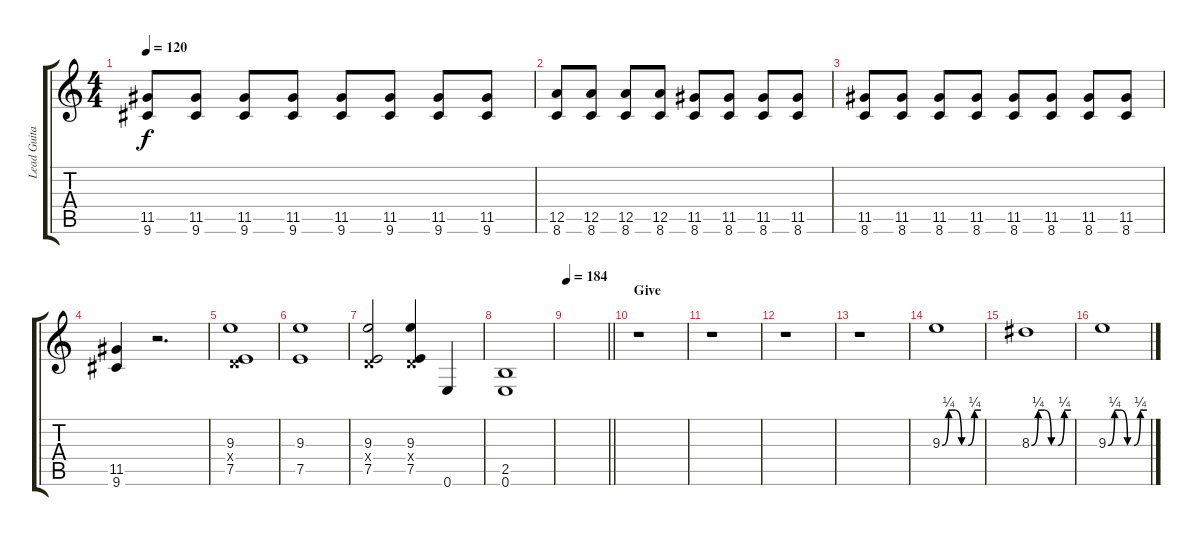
\track ("Lead Guitar" "Lead Guita") {instrument distortionguitar}
\staff {score tabs}
\tuning (E4 B3 G3 D3 A2 E2) {hide}
\ts (4 4)
\tempo 120
\clef g2
\ks c
(11.5 9.6).8{dy f} (11.5 9.6).8 (11.5 9.6).8 (11.5 9.6).8 (11.5 9.6).8 (11.5 9.6).8 (11.5 9.6).8 (11.5 9.6).8 |
(12.5 8.6).8 (12.5 8.6).8 (12.5 8.6).8 (12.5 8.6).8 (11.5 8.6).8 (11.5 8.6).8 (11.5 8.6).8 (11.5 8.6).8 |
(11.5 8.6).8 (11.5 8.6).8 (11.5 8.6).8 (11.5 8.6).8 (11.5 8.6).8 (11.5 8.6).8 (11.5 8.6).8 (11.5 8.6).8 |
(11.5 9.6).4 r.2{d} |
(9.3 0.4{x} 7.5).1 |
(9.3 7.5).1 |
(9.3 0.4{x} 7.5).2 (9.3 0.4{x} 7.5).4 0.6.4 |
(2.5 0.6).1 |
\tempo 184
\barLineRight lightlight
|
\section ("" "Give")
r.1{volume 15 instrument distortionguitar} |
r.1 |
r.1 |
r.1 |
9.3{be (custom 0 0 10 1 20 1 30 0 40 0 50 1 60 1)}.1 |
8.3{be (custom 0 0 10 1 20 1 30 0 40 0 50 1 60 1)}.1 |
9.3{be (custom 0 0 10 1 20 1 30 0 40 0 50 1 60 1)}.1
